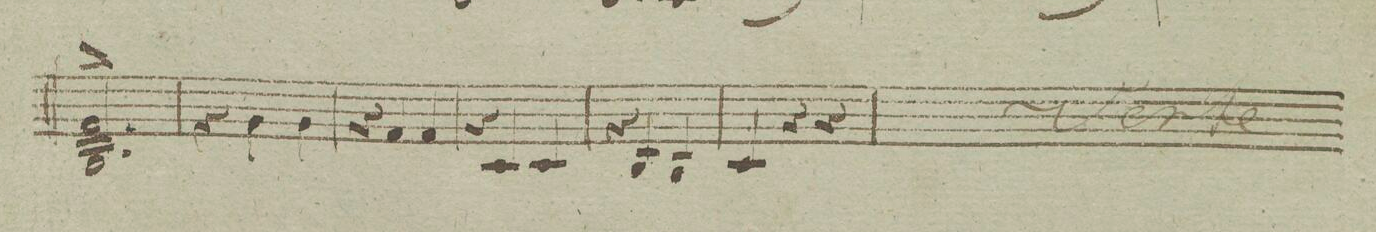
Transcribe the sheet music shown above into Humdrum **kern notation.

**kern	**dynam
*I"Violino. 2do	*
*clefG2	*
*k[]	*
*M3/4	*
2.f 2.G^>/	.
=86	=86
4r	.
4g\	.
4g\	.
=87	=87
4r	.
4f/	.
4f/	.
=88	=88
4r	.
4c/	.
4c/	.
=89	=89
4r	.
4B/	.
4B/	.
=90	=90
4c/	.
4r	.
4r	.
=91	=91
*-	*-
